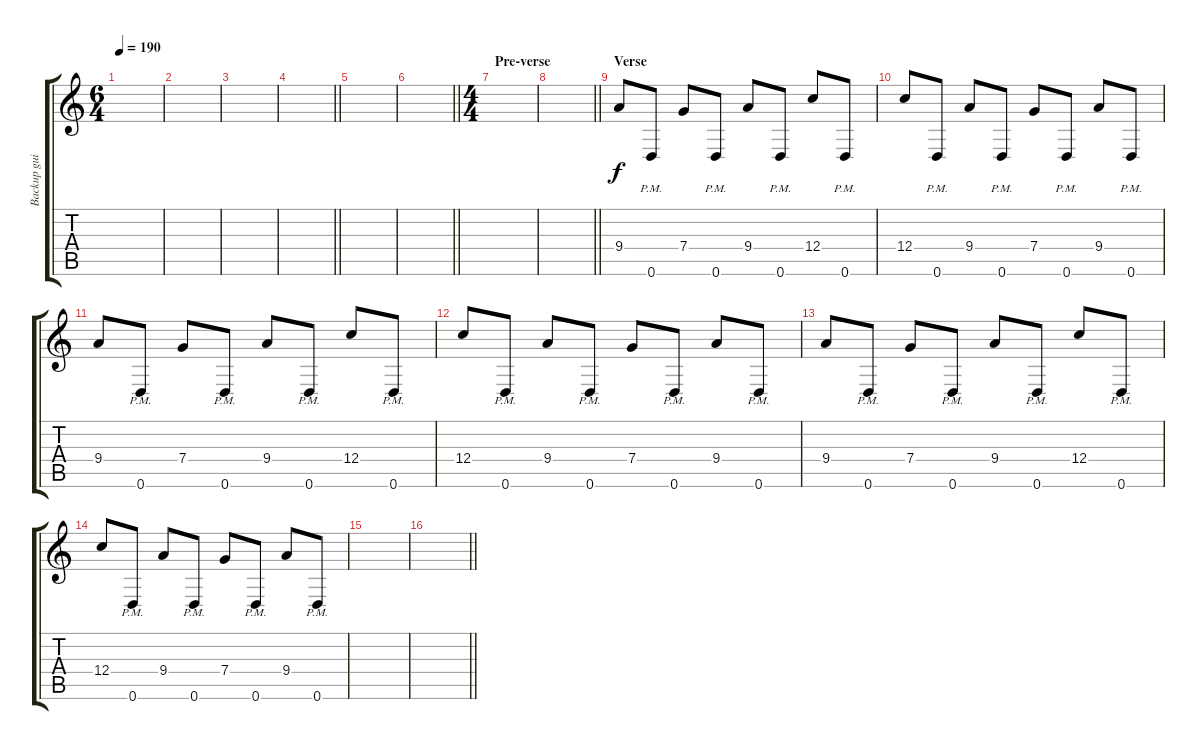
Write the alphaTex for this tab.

\track ("Backup guitar" "Backup gui") {instrument distortionguitar}
\staff {score tabs}
\tuning (D4 A3 F3 C3 G2 D2) {hide}
\ts (6 4)
\tempo 190
\clef g2
\ks c
|
|
|
\barLineRight lightlight
|
|
\barLineRight lightlight
|
\ts (4 4)
\section ("" "Pre-verse")
|
\barLineRight lightlight
|
\section ("" "Verse")
9.4.8{volume 8 balance 0 instrument distortionguitar} 0.6{pm}.8 7.4.8 0.6{pm}.8 9.4.8 0.6{pm}.8 12.4.8 0.6{pm}.8 |
12.4.8 0.6{pm}.8 9.4.8 0.6{pm}.8 7.4.8 0.6{pm}.8 9.4.8 0.6{pm}.8 |
9.4.8 0.6{pm}.8 7.4.8 0.6{pm}.8 9.4.8 0.6{pm}.8 12.4.8 0.6{pm}.8 |
12.4.8 0.6{pm}.8 9.4.8 0.6{pm}.8 7.4.8 0.6{pm}.8 9.4.8 0.6{pm}.8 |
9.4.8 0.6{pm}.8 7.4.8 0.6{pm}.8 9.4.8 0.6{pm}.8 12.4.8 0.6{pm}.8 |
12.4.8 0.6{pm}.8 9.4.8 0.6{pm}.8 7.4.8 0.6{pm}.8 9.4.8 0.6{pm}.8 |
|
\barLineRight lightlight
